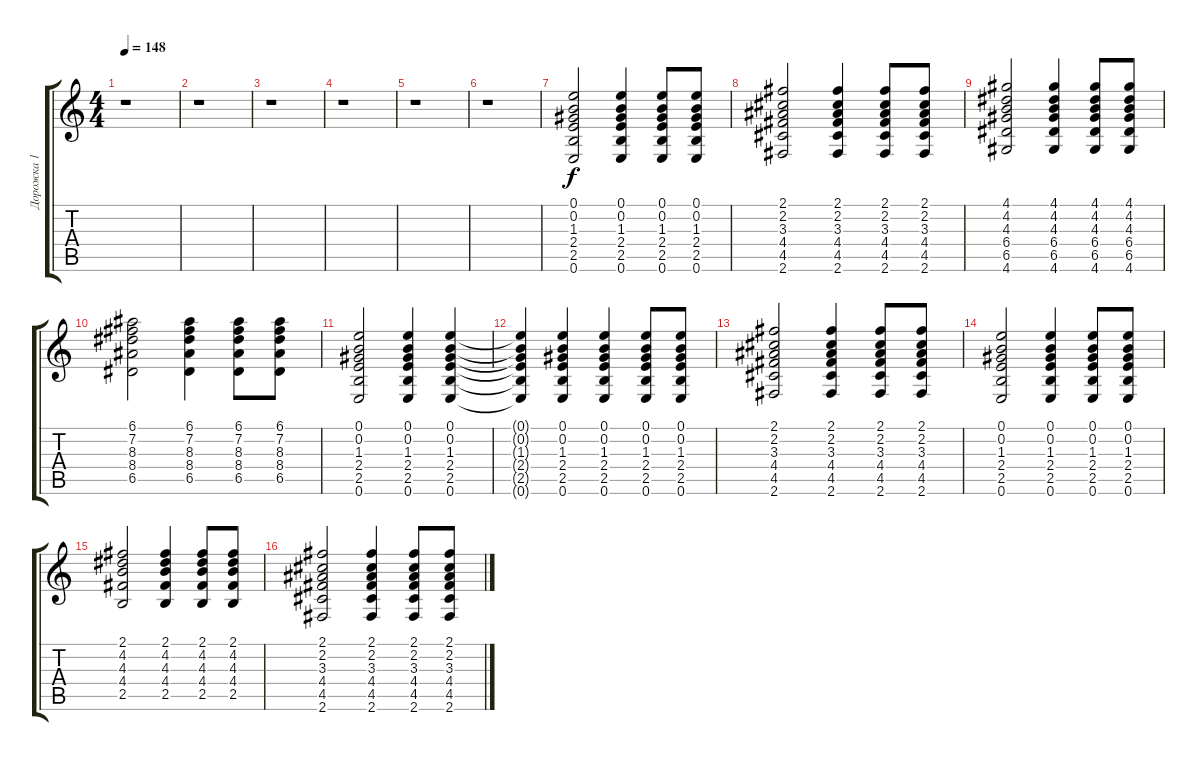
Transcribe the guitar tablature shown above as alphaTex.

\track ("Дорожка 1" "Дорожка 1") {instrument acousticguitarsteel}
\staff {score tabs}
\tuning (E4 B3 G3 D3 A2 E2) {hide}
\ts (4 4)
\tempo 148
\clef g2
\ks c
r.1{dy f} |
r.1 |
r.1 |
r.1 |
r.1 |
r.1 |
(0.1 0.2 1.3 2.4 2.5 0.6).2 (0.1 0.2 1.3 2.4 2.5 0.6).4 (0.1 0.2 1.3 2.4 2.5 0.6).8 (0.1 0.2 1.3 2.4 2.5 0.6).8 |
(2.1 2.2 3.3 4.4 4.5 2.6).2 (2.1 2.2 3.3 4.4 4.5 2.6).4 (2.1 2.2 3.3 4.4 4.5 2.6).8 (2.1 2.2 3.3 4.4 4.5 2.6).8 |
(4.1 4.2 4.3 6.4 6.5 4.6).2 (4.1 4.2 4.3 6.4 6.5 4.6).4 (4.1 4.2 4.3 6.4 6.5 4.6).8 (4.1 4.2 4.3 6.4 6.5 4.6).8 |
(6.1 7.2 8.3 8.4 6.5).2 (6.1 7.2 8.3 8.4 6.5).4 (6.1 7.2 8.3 8.4 6.5).8 (6.1 7.2 8.3 8.4 6.5).8 |
(0.1 0.2 1.3 2.4 2.5 0.6).2 (0.1 0.2 1.3 2.4 2.5 0.6).4 (0.1 0.2 1.3 2.4 2.5 0.6).4 |
(0.1{t} 0.2{t} 1.3{t} 2.4{t} 2.5{t} 0.6{t}).4 (0.1 0.2 1.3 2.4 2.5 0.6).4 (0.1 0.2 1.3 2.4 2.5 0.6).4 (0.1 0.2 1.3 2.4 2.5 0.6).8 (0.1 0.2 1.3 2.4 2.5 0.6).8 |
(2.1 2.2 3.3 4.4 4.5 2.6).2 (2.1 2.2 3.3 4.4 4.5 2.6).4 (2.1 2.2 3.3 4.4 4.5 2.6).8 (2.1 2.2 3.3 4.4 4.5 2.6).8 |
(0.1 0.2 1.3 2.4 2.5 0.6).2 (0.1 0.2 1.3 2.4 2.5 0.6).4 (0.1 0.2 1.3 2.4 2.5 0.6).8 (0.1 0.2 1.3 2.4 2.5 0.6).8 |
(2.1 4.2 4.3 4.4 2.5).2 (2.1 4.2 4.3 4.4 2.5).4 (2.1 4.2 4.3 4.4 2.5).8 (2.1 4.2 4.3 4.4 2.5).8 |
(2.1 2.2 3.3 4.4 4.5 2.6).2 (2.1 2.2 3.3 4.4 4.5 2.6).4 (2.1 2.2 3.3 4.4 4.5 2.6).8 (2.1 2.2 3.3 4.4 4.5 2.6).8
